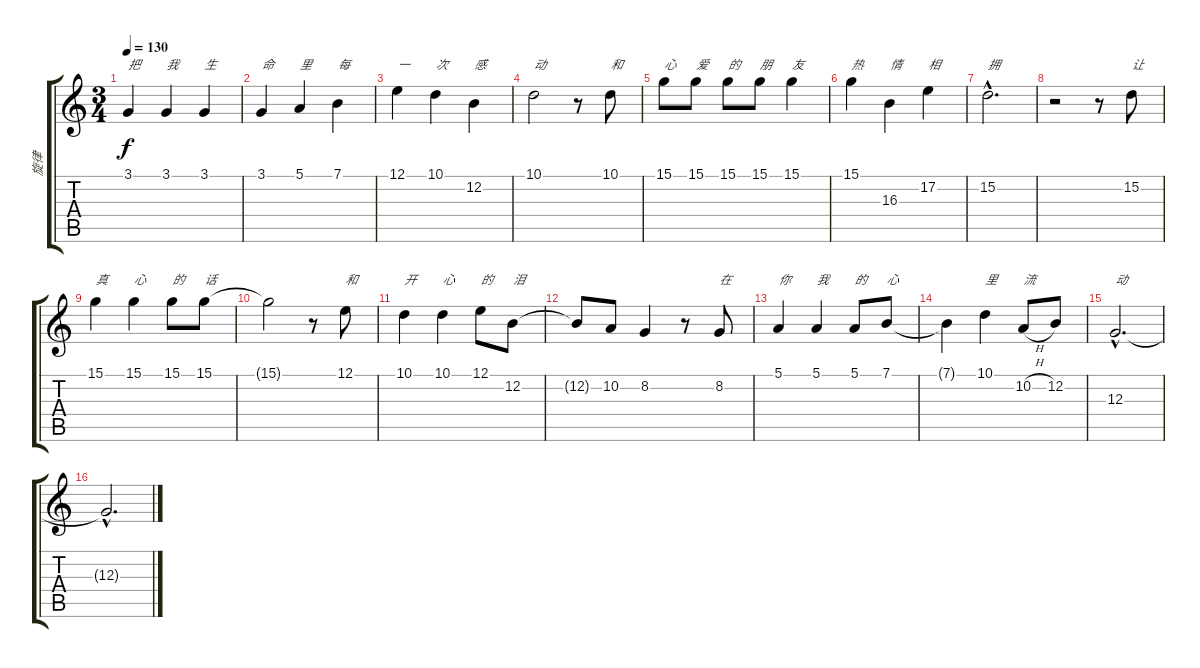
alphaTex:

\track ("旋律" "旋律") {instrument brightacousticpiano}
\staff {score tabs}
\tuning (E4 B3 G3 D3 A2 E2) {hide}
\ts (3 4)
\tempo 130
\clef g2
\ks c
3.1.4{txt "把" dy f} 3.1.4{txt "我"} 3.1.4{txt "生"} |
3.1.4{txt "命"} 5.1.4{txt "里"} 7.1.4{txt "每"} |
12.1.4{txt "一"} 10.1.4{txt "次"} 12.2.4{txt "感"} |
10.1.2{txt "动"} r.8 10.1.8{txt "和"} |
15.1.8{txt "心"} 15.1.8{txt "爱"} 15.1.8{txt "的"} 15.1.8{txt "朋"} 15.1.4{txt "友"} |
15.1.4{txt "热"} 16.3.4{txt "情"} 17.2.4{txt "相"} |
15.2{hac}.2{d txt "拥"} |
r.2 r.8 15.2.8{txt "让"} |
15.1.4{txt "真"} 15.1.4{txt "心"} 15.1.8{txt "的"} 15.1.8{txt "话"} |
15.1{t}.2 r.8 12.1.8{txt "和"} |
10.1.4{txt "开"} 10.1.4{txt "心"} 12.1.8{txt "的"} 12.2.8{txt "泪"} |
12.2{t}.8 10.2.8 8.2.4 r.8 8.2.8{txt "在"} |
5.1.4{txt "你"} 5.1.4{txt "我"} 5.1.8{txt "的"} 7.1.8{txt "心"} |
7.1{t}.4 10.1.4{txt "里"} 10.2{h}.8{txt "流"} 12.2.8 |
12.3{hac}.2{d txt "动"} |
12.3{hac t}.2{d}
